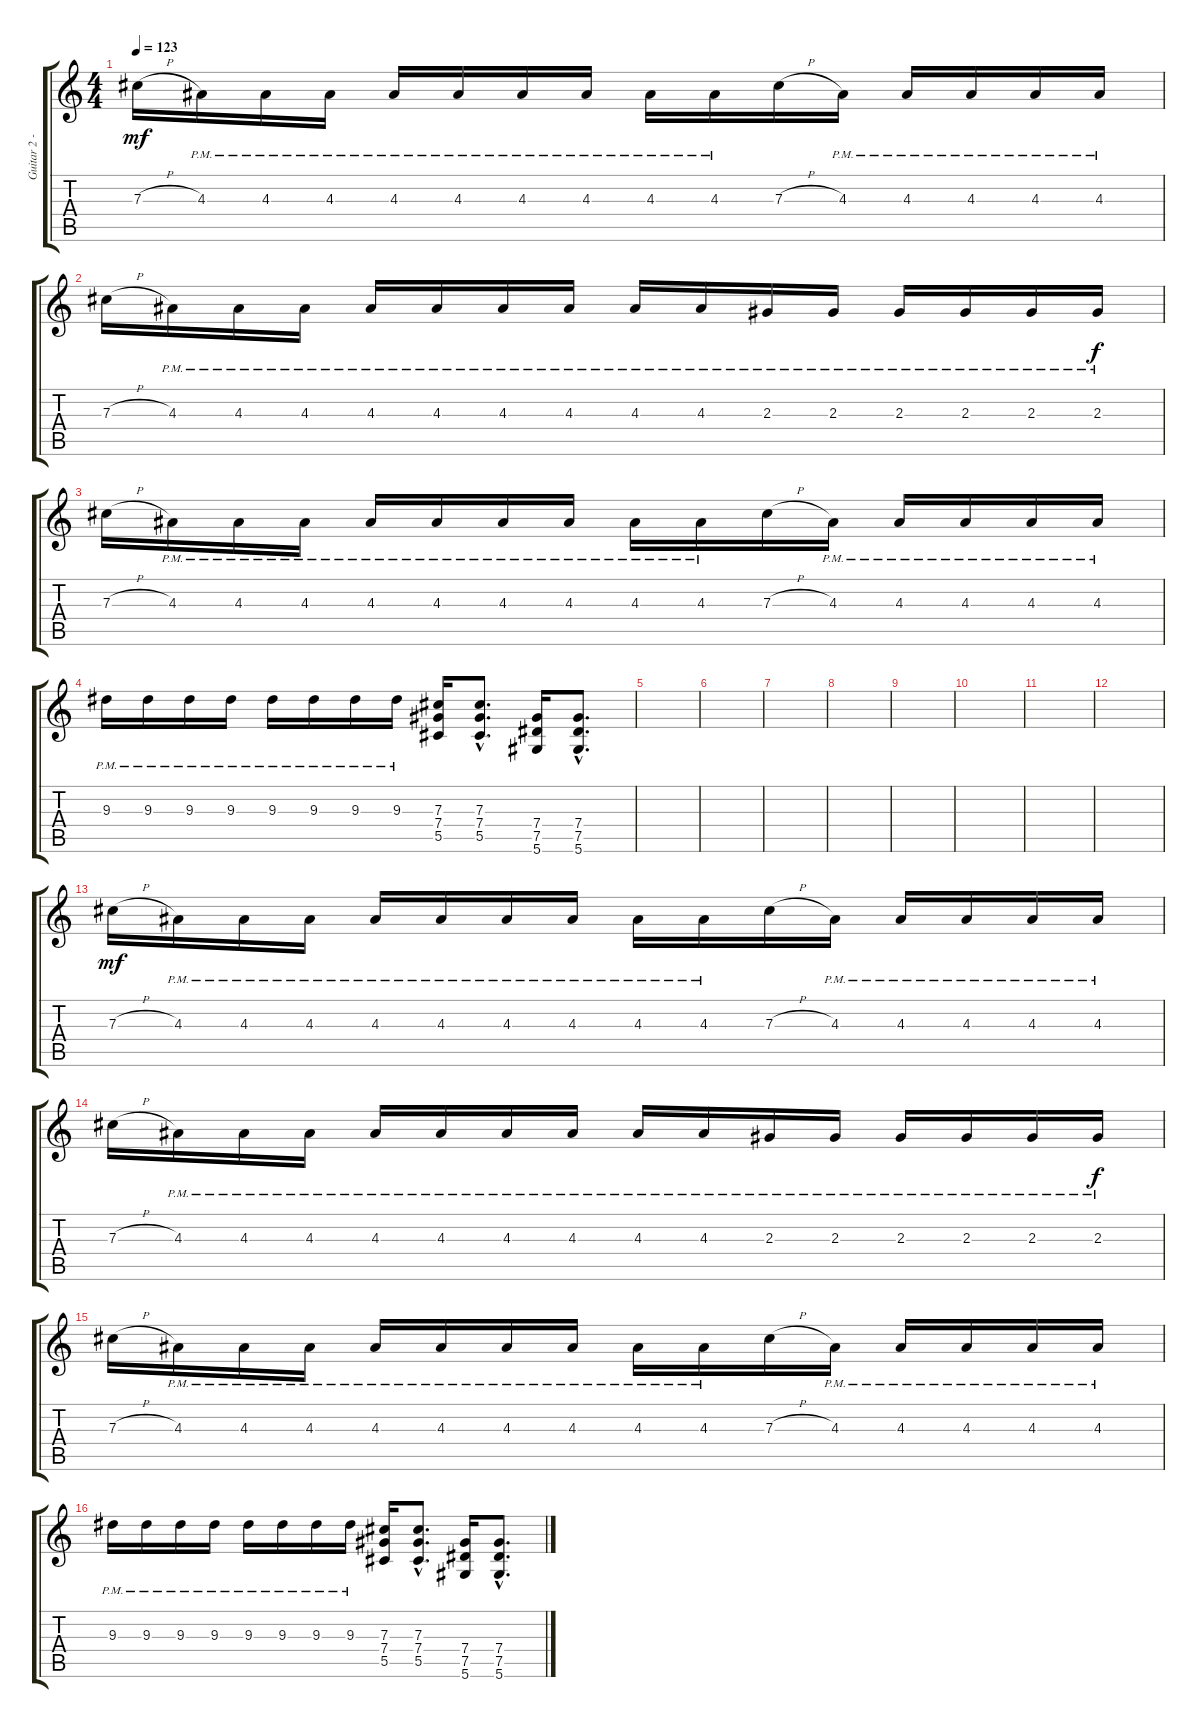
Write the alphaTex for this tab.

\track ("Guitar 2 - Jade" "Guitar 2 -") {instrument distortionguitar}
\staff {score tabs}
\tuning (Eb4 Bb3 Gb3 Db3 Ab2 Eb2) {hide}
\ts (4 4)
\tempo 123
\clef g2
\ks c
7.3{h}.16{dy mf} 4.3{pm}.16 4.3{pm}.16 4.3{pm}.16 4.3{pm}.16 4.3{pm}.16 4.3{pm}.16 4.3{pm}.16 4.3{pm}.16 4.3{pm}.16 7.3{h}.16 4.3{pm}.16 4.3{pm}.16 4.3{pm}.16 4.3{pm}.16 4.3{pm}.16 |
7.3{h}.16 4.3{pm}.16 4.3{pm}.16 4.3{pm}.16 4.3{pm}.16 4.3{pm}.16 4.3{pm}.16 4.3{pm}.16 4.3{pm}.16 4.3{pm}.16 2.3{pm}.16 2.3{pm}.16 2.3{pm}.16 2.3{pm}.16 2.3{pm}.16 2.3{pm}.16{dy f} |
7.3{h}.16 4.3{pm}.16 4.3{pm}.16 4.3{pm}.16 4.3{pm}.16 4.3{pm}.16 4.3{pm}.16 4.3{pm}.16 4.3{pm}.16 4.3{pm}.16 7.3{h}.16 4.3{pm}.16 4.3{pm}.16 4.3{pm}.16 4.3{pm}.16 4.3{pm}.16 |
9.3{pm}.16 9.3{pm}.16 9.3{pm}.16 9.3{pm}.16 9.3{pm}.16 9.3{pm}.16 9.3{pm}.16 9.3{pm}.16 (7.3 7.4 5.5).16 (7.3{hac} 7.4{hac} 5.5{hac}).8{d} (7.4 7.5 5.6).16 (7.4{hac} 7.5{hac} 5.6{hac}).8{d} |
|
|
|
|
|
|
|
|
7.3{h}.16{dy mf} 4.3{pm}.16 4.3{pm}.16 4.3{pm}.16 4.3{pm}.16 4.3{pm}.16 4.3{pm}.16 4.3{pm}.16 4.3{pm}.16 4.3{pm}.16 7.3{h}.16 4.3{pm}.16 4.3{pm}.16 4.3{pm}.16 4.3{pm}.16 4.3{pm}.16 |
7.3{h}.16 4.3{pm}.16 4.3{pm}.16 4.3{pm}.16 4.3{pm}.16 4.3{pm}.16 4.3{pm}.16 4.3{pm}.16 4.3{pm}.16 4.3{pm}.16 2.3{pm}.16 2.3{pm}.16 2.3{pm}.16 2.3{pm}.16 2.3{pm}.16 2.3{pm}.16{dy f} |
7.3{h}.16 4.3{pm}.16 4.3{pm}.16 4.3{pm}.16 4.3{pm}.16 4.3{pm}.16 4.3{pm}.16 4.3{pm}.16 4.3{pm}.16 4.3{pm}.16 7.3{h}.16 4.3{pm}.16 4.3{pm}.16 4.3{pm}.16 4.3{pm}.16 4.3{pm}.16 |
9.3{pm}.16 9.3{pm}.16 9.3{pm}.16 9.3{pm}.16 9.3{pm}.16 9.3{pm}.16 9.3{pm}.16 9.3{pm}.16 (7.3 7.4 5.5).16 (7.3{hac} 7.4{hac} 5.5{hac}).8{d} (7.4 7.5 5.6).16 (7.4{hac} 7.5{hac} 5.6{hac}).8{d}
